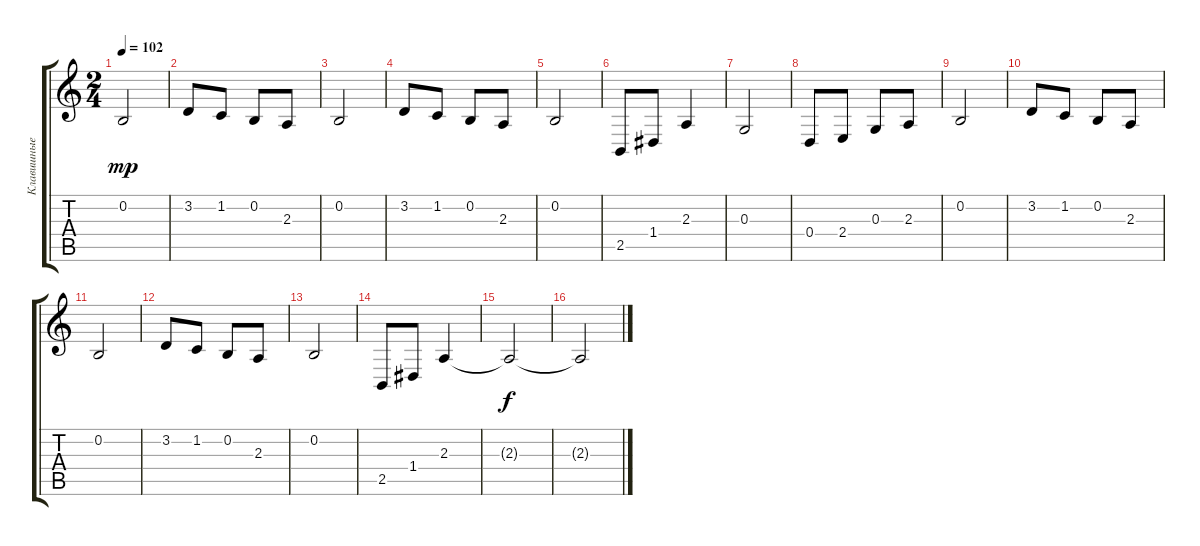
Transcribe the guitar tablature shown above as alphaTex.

\track ("Клавишные" "Клавишные") {instrument stringensemble1}
\staff {score tabs}
\tuning (E4 B3 G3 D3 A2 E2) {hide}
\ts (2 4)
\tempo 102
\clef g2
\ks c
0.2.2{dy mp volume 16} |
3.2.8 1.2.8 0.2.8 2.3.8 |
0.2.2 |
3.2.8 1.2.8 0.2.8 2.3.8 |
0.2.2 |
2.5.8 1.4.8 2.3.4 |
0.3.2 |
0.4.8 2.4.8 0.3.8 2.3.8 |
0.2.2 |
3.2.8 1.2.8 0.2.8 2.3.8 |
0.2.2 |
3.2.8 1.2.8 0.2.8 2.3.8 |
0.2.2 |
2.5.8 1.4.8 2.3.4 |
2.3{t}.2{dy f} |
2.3{t}.2
